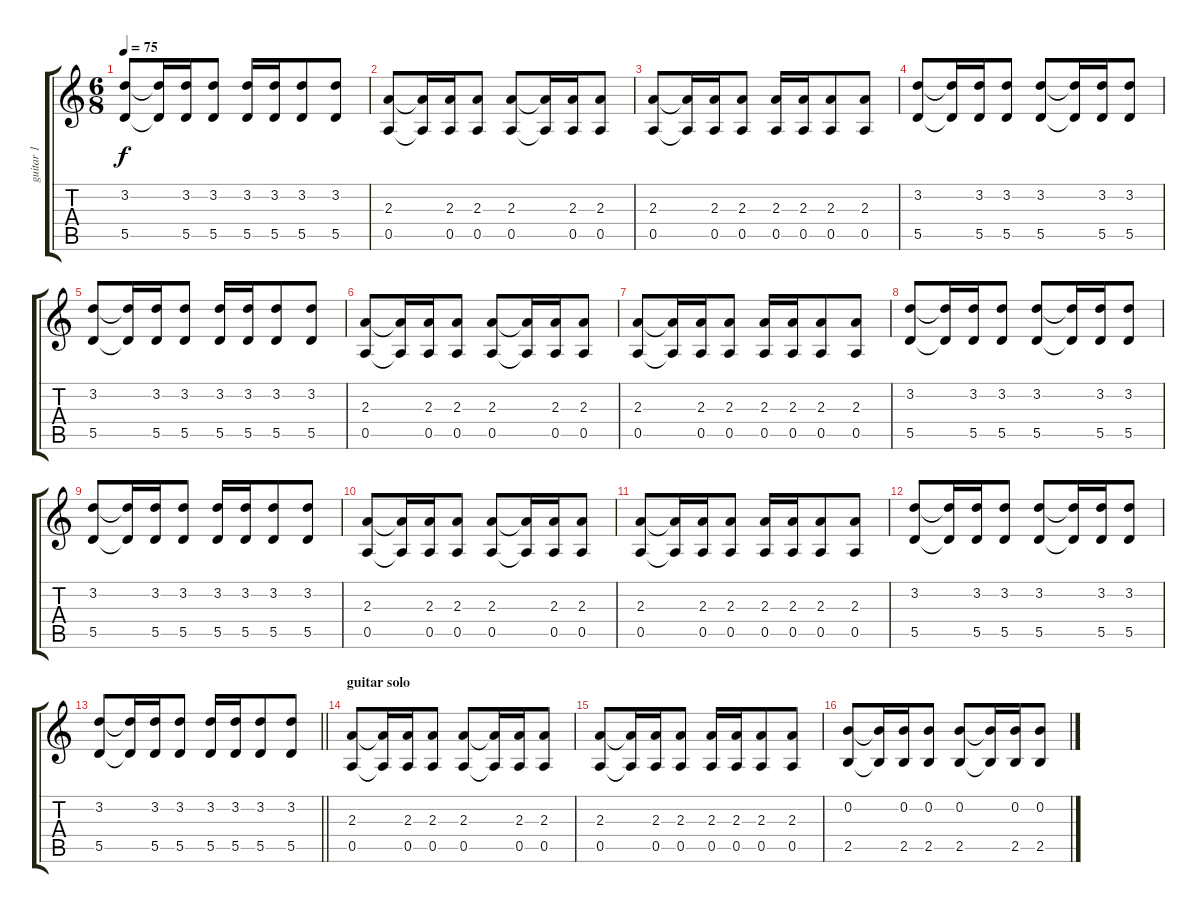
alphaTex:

\track ("guitar 1" "guitar 1") {instrument electricguitarjazz}
\staff {score tabs}
\tuning (E4 B3 G3 D3 A2 E2) {hide}
\ts (6 8)
\tempo 75
\clef g2
\ks c
(3.2 5.5).8{dy f} (3.2{t} 5.5{t}).16 (3.2 5.5).16 (3.2 5.5).8 (3.2 5.5).16 (3.2 5.5).16 (3.2 5.5).8 (3.2 5.5).8 |
(2.3 0.5).8 (2.3{t} 0.5{t}).16 (2.3 0.5).16 (2.3 0.5).8 (2.3 0.5).8 (2.3{t} 0.5{t}).16 (2.3 0.5).16 (2.3 0.5).8 |
(2.3 0.5).8 (2.3{t} 0.5{t}).16 (2.3 0.5).16 (2.3 0.5).8 (2.3 0.5).16 (2.3 0.5).16 (2.3 0.5).8 (2.3 0.5).8 |
(3.2 5.5).8 (3.2{t} 5.5{t}).16 (3.2 5.5).16 (3.2 5.5).8 (3.2 5.5).8 (3.2{t} 5.5{t}).16 (3.2 5.5).16 (3.2 5.5).8 |
(3.2 5.5).8 (3.2{t} 5.5{t}).16 (3.2 5.5).16 (3.2 5.5).8 (3.2 5.5).16 (3.2 5.5).16 (3.2 5.5).8 (3.2 5.5).8 |
(2.3 0.5).8 (2.3{t} 0.5{t}).16 (2.3 0.5).16 (2.3 0.5).8 (2.3 0.5).8 (2.3{t} 0.5{t}).16 (2.3 0.5).16 (2.3 0.5).8 |
(2.3 0.5).8 (2.3{t} 0.5{t}).16 (2.3 0.5).16 (2.3 0.5).8 (2.3 0.5).16 (2.3 0.5).16 (2.3 0.5).8 (2.3 0.5).8 |
(3.2 5.5).8 (3.2{t} 5.5{t}).16 (3.2 5.5).16 (3.2 5.5).8 (3.2 5.5).8 (3.2{t} 5.5{t}).16 (3.2 5.5).16 (3.2 5.5).8 |
(3.2 5.5).8 (3.2{t} 5.5{t}).16 (3.2 5.5).16 (3.2 5.5).8 (3.2 5.5).16 (3.2 5.5).16 (3.2 5.5).8 (3.2 5.5).8 |
(2.3 0.5).8 (2.3{t} 0.5{t}).16 (2.3 0.5).16 (2.3 0.5).8 (2.3 0.5).8 (2.3{t} 0.5{t}).16 (2.3 0.5).16 (2.3 0.5).8 |
(2.3 0.5).8 (2.3{t} 0.5{t}).16 (2.3 0.5).16 (2.3 0.5).8 (2.3 0.5).16 (2.3 0.5).16 (2.3 0.5).8 (2.3 0.5).8 |
(3.2 5.5).8 (3.2{t} 5.5{t}).16 (3.2 5.5).16 (3.2 5.5).8 (3.2 5.5).8 (3.2{t} 5.5{t}).16 (3.2 5.5).16 (3.2 5.5).8 |
\barLineRight lightlight
(3.2 5.5).8 (3.2{t} 5.5{t}).16 (3.2 5.5).16 (3.2 5.5).8 (3.2 5.5).16 (3.2 5.5).16 (3.2 5.5).8 (3.2 5.5).8 |
\section ("" "guitar solo")
(2.3 0.5).8 (2.3{t} 0.5{t}).16 (2.3 0.5).16 (2.3 0.5).8 (2.3 0.5).8 (2.3{t} 0.5{t}).16 (2.3 0.5).16 (2.3 0.5).8 |
(2.3 0.5).8 (2.3{t} 0.5{t}).16 (2.3 0.5).16 (2.3 0.5).8 (2.3 0.5).16 (2.3 0.5).16 (2.3 0.5).8 (2.3 0.5).8 |
(0.2 2.5).8 (0.2{t} 2.5{t}).16 (0.2 2.5).16 (0.2 2.5).8 (0.2 2.5).8 (0.2{t} 2.5{t}).16 (0.2 2.5).16 (0.2 2.5).8
